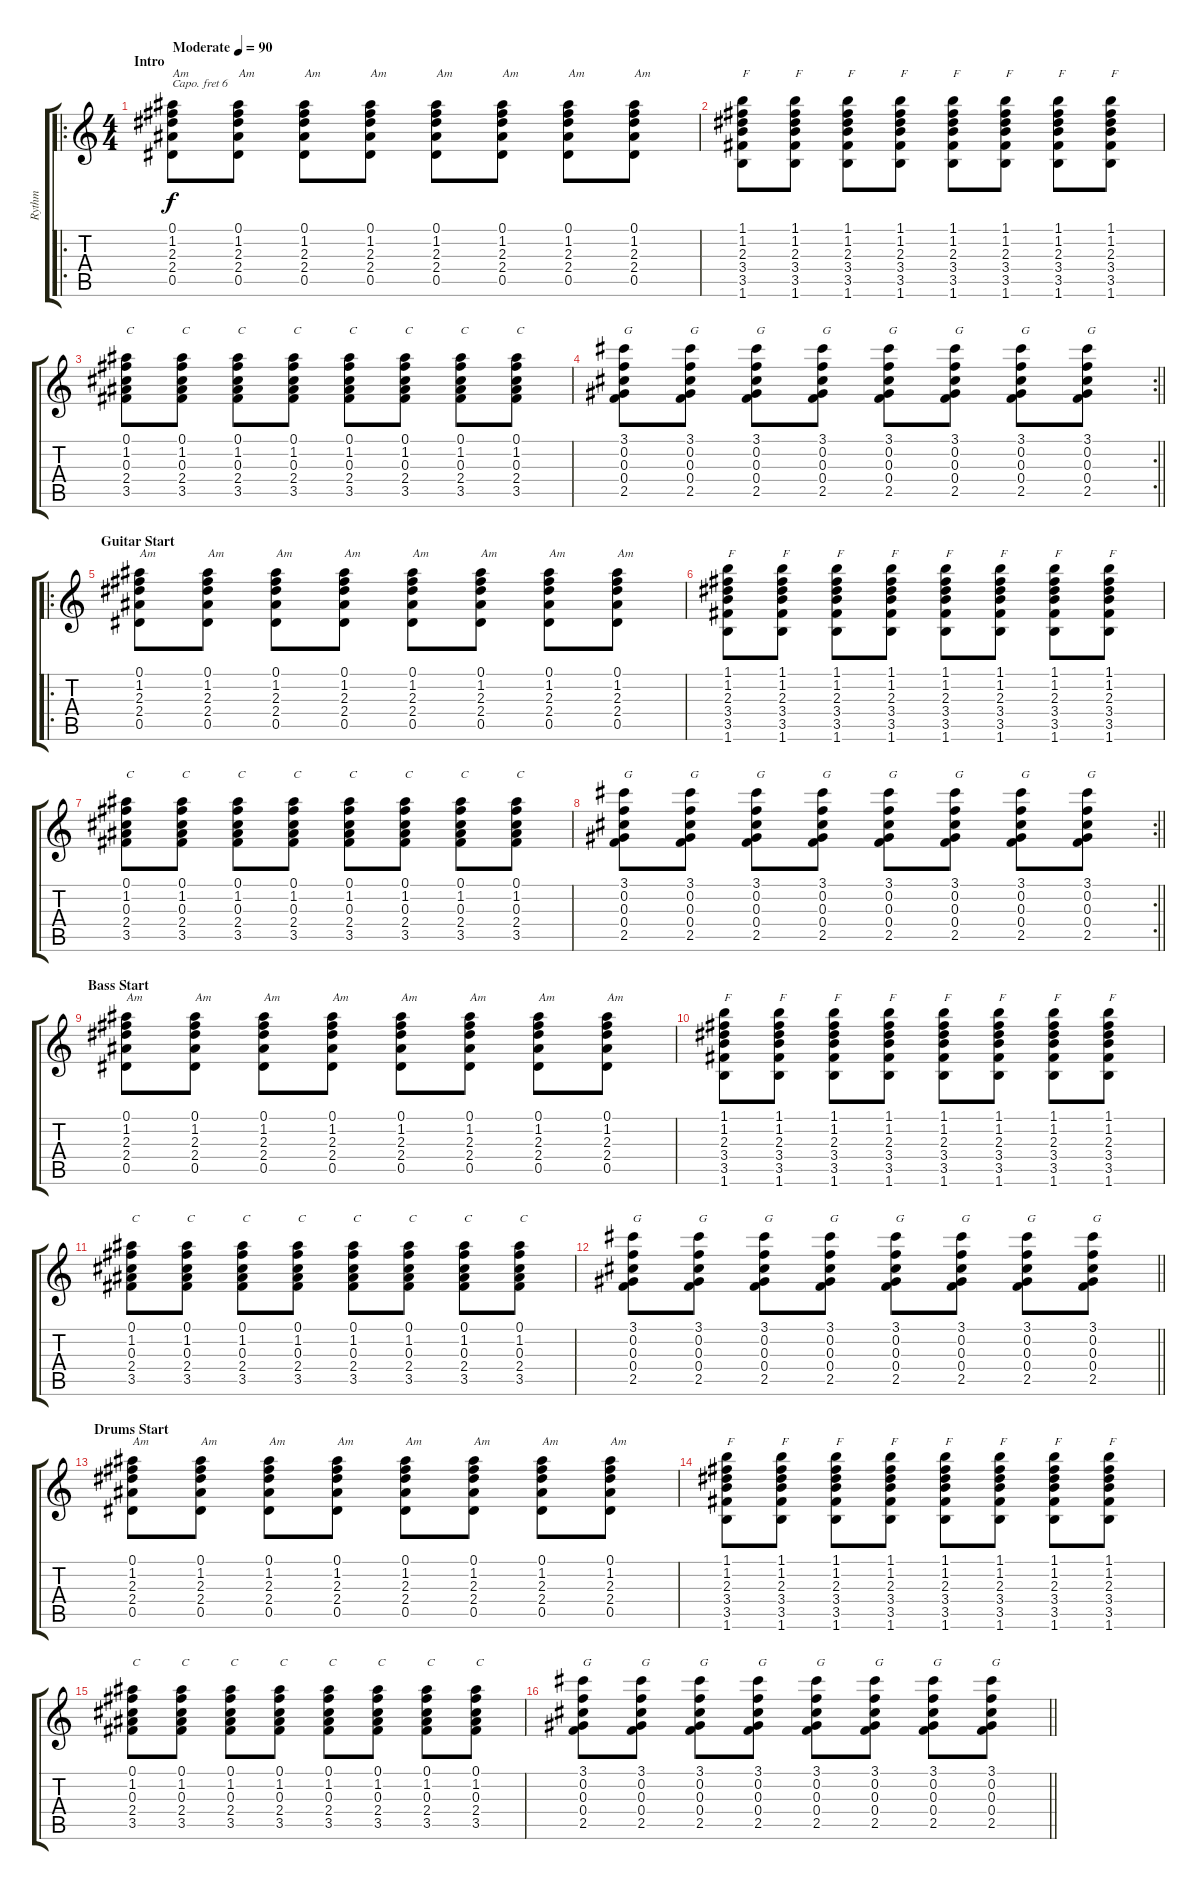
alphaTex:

\track ("Rythm" "Rythm") {instrument acousticguitarsteel}
\staff {score tabs}
\capo 6
\tuning (E4 B3 G3 D3 A2 E2) {hide}
\ro
\ts (4 4)
\section ("" "Intro")
\tempo (90 "Moderate")
\clef g2
\ks c
(0.1 1.2 2.3 2.4 0.5).8{txt "Am" dy f instrument acousticguitarsteel} (0.1 1.2 2.3 2.4 0.5).8{txt "Am"} (0.1 1.2 2.3 2.4 0.5).8{txt "Am"} (0.1 1.2 2.3 2.4 0.5).8{txt "Am"} (0.1 1.2 2.3 2.4 0.5).8{txt "Am"} (0.1 1.2 2.3 2.4 0.5).8{txt "Am"} (0.1 1.2 2.3 2.4 0.5).8{txt "Am"} (0.1 1.2 2.3 2.4 0.5).8{txt "Am"} |
(1.1 1.2 2.3 3.4 3.5 1.6).8{txt "F"} (1.1 1.2 2.3 3.4 3.5 1.6).8{txt "F"} (1.1 1.2 2.3 3.4 3.5 1.6).8{txt "F"} (1.1 1.2 2.3 3.4 3.5 1.6).8{txt "F"} (1.1 1.2 2.3 3.4 3.5 1.6).8{txt "F"} (1.1 1.2 2.3 3.4 3.5 1.6).8{txt "F"} (1.1 1.2 2.3 3.4 3.5 1.6).8{txt "F"} (1.1 1.2 2.3 3.4 3.5 1.6).8{txt "F"} |
(0.1 1.2 0.3 2.4 3.5).8{txt "C"} (0.1 1.2 0.3 2.4 3.5).8{txt "C"} (0.1 1.2 0.3 2.4 3.5).8{txt "C"} (0.1 1.2 0.3 2.4 3.5).8{txt "C"} (0.1 1.2 0.3 2.4 3.5).8{txt "C"} (0.1 1.2 0.3 2.4 3.5).8{txt "C"} (0.1 1.2 0.3 2.4 3.5).8{txt "C"} (0.1 1.2 0.3 2.4 3.5).8{txt "C"} |
\rc 2
\barLineRight lightlight
(3.1 0.2 0.3 0.4 2.5).8{txt "G"} (3.1 0.2 0.3 0.4 2.5).8{txt "G"} (3.1 0.2 0.3 0.4 2.5).8{txt "G"} (3.1 0.2 0.3 0.4 2.5).8{txt "G"} (3.1 0.2 0.3 0.4 2.5).8{txt "G"} (3.1 0.2 0.3 0.4 2.5).8{txt "G"} (3.1 0.2 0.3 0.4 2.5).8{txt "G"} (3.1 0.2 0.3 0.4 2.5).8{txt "G"} |
\ro
\section ("" "Guitar Start")
(0.1 1.2 2.3 2.4 0.5).8{txt "Am"} (0.1 1.2 2.3 2.4 0.5).8{txt "Am"} (0.1 1.2 2.3 2.4 0.5).8{txt "Am"} (0.1 1.2 2.3 2.4 0.5).8{txt "Am"} (0.1 1.2 2.3 2.4 0.5).8{txt "Am"} (0.1 1.2 2.3 2.4 0.5).8{txt "Am"} (0.1 1.2 2.3 2.4 0.5).8{txt "Am"} (0.1 1.2 2.3 2.4 0.5).8{txt "Am"} |
(1.1 1.2 2.3 3.4 3.5 1.6).8{txt "F"} (1.1 1.2 2.3 3.4 3.5 1.6).8{txt "F"} (1.1 1.2 2.3 3.4 3.5 1.6).8{txt "F"} (1.1 1.2 2.3 3.4 3.5 1.6).8{txt "F"} (1.1 1.2 2.3 3.4 3.5 1.6).8{txt "F"} (1.1 1.2 2.3 3.4 3.5 1.6).8{txt "F"} (1.1 1.2 2.3 3.4 3.5 1.6).8{txt "F"} (1.1 1.2 2.3 3.4 3.5 1.6).8{txt "F"} |
(0.1 1.2 0.3 2.4 3.5).8{txt "C"} (0.1 1.2 0.3 2.4 3.5).8{txt "C"} (0.1 1.2 0.3 2.4 3.5).8{txt "C"} (0.1 1.2 0.3 2.4 3.5).8{txt "C"} (0.1 1.2 0.3 2.4 3.5).8{txt "C"} (0.1 1.2 0.3 2.4 3.5).8{txt "C"} (0.1 1.2 0.3 2.4 3.5).8{txt "C"} (0.1 1.2 0.3 2.4 3.5).8{txt "C"} |
\rc 2
\barLineRight lightlight
(3.1 0.2 0.3 0.4 2.5).8{txt "G"} (3.1 0.2 0.3 0.4 2.5).8{txt "G"} (3.1 0.2 0.3 0.4 2.5).8{txt "G"} (3.1 0.2 0.3 0.4 2.5).8{txt "G"} (3.1 0.2 0.3 0.4 2.5).8{txt "G"} (3.1 0.2 0.3 0.4 2.5).8{txt "G"} (3.1 0.2 0.3 0.4 2.5).8{txt "G"} (3.1 0.2 0.3 0.4 2.5).8{txt "G"} |
\section ("" "Bass Start")
(0.1 1.2 2.3 2.4 0.5).8{txt "Am"} (0.1 1.2 2.3 2.4 0.5).8{txt "Am"} (0.1 1.2 2.3 2.4 0.5).8{txt "Am"} (0.1 1.2 2.3 2.4 0.5).8{txt "Am"} (0.1 1.2 2.3 2.4 0.5).8{txt "Am"} (0.1 1.2 2.3 2.4 0.5).8{txt "Am"} (0.1 1.2 2.3 2.4 0.5).8{txt "Am"} (0.1 1.2 2.3 2.4 0.5).8{txt "Am"} |
(1.1 1.2 2.3 3.4 3.5 1.6).8{txt "F"} (1.1 1.2 2.3 3.4 3.5 1.6).8{txt "F"} (1.1 1.2 2.3 3.4 3.5 1.6).8{txt "F"} (1.1 1.2 2.3 3.4 3.5 1.6).8{txt "F"} (1.1 1.2 2.3 3.4 3.5 1.6).8{txt "F"} (1.1 1.2 2.3 3.4 3.5 1.6).8{txt "F"} (1.1 1.2 2.3 3.4 3.5 1.6).8{txt "F"} (1.1 1.2 2.3 3.4 3.5 1.6).8{txt "F"} |
(0.1 1.2 0.3 2.4 3.5).8{txt "C"} (0.1 1.2 0.3 2.4 3.5).8{txt "C"} (0.1 1.2 0.3 2.4 3.5).8{txt "C"} (0.1 1.2 0.3 2.4 3.5).8{txt "C"} (0.1 1.2 0.3 2.4 3.5).8{txt "C"} (0.1 1.2 0.3 2.4 3.5).8{txt "C"} (0.1 1.2 0.3 2.4 3.5).8{txt "C"} (0.1 1.2 0.3 2.4 3.5).8{txt "C"} |
\barLineRight lightlight
(3.1 0.2 0.3 0.4 2.5).8{txt "G"} (3.1 0.2 0.3 0.4 2.5).8{txt "G"} (3.1 0.2 0.3 0.4 2.5).8{txt "G"} (3.1 0.2 0.3 0.4 2.5).8{txt "G"} (3.1 0.2 0.3 0.4 2.5).8{txt "G"} (3.1 0.2 0.3 0.4 2.5).8{txt "G"} (3.1 0.2 0.3 0.4 2.5).8{txt "G"} (3.1 0.2 0.3 0.4 2.5).8{txt "G"} |
\section ("" "Drums Start")
(0.1 1.2 2.3 2.4 0.5).8{txt "Am"} (0.1 1.2 2.3 2.4 0.5).8{txt "Am"} (0.1 1.2 2.3 2.4 0.5).8{txt "Am"} (0.1 1.2 2.3 2.4 0.5).8{txt "Am"} (0.1 1.2 2.3 2.4 0.5).8{txt "Am"} (0.1 1.2 2.3 2.4 0.5).8{txt "Am"} (0.1 1.2 2.3 2.4 0.5).8{txt "Am"} (0.1 1.2 2.3 2.4 0.5).8{txt "Am"} |
(1.1 1.2 2.3 3.4 3.5 1.6).8{txt "F"} (1.1 1.2 2.3 3.4 3.5 1.6).8{txt "F"} (1.1 1.2 2.3 3.4 3.5 1.6).8{txt "F"} (1.1 1.2 2.3 3.4 3.5 1.6).8{txt "F"} (1.1 1.2 2.3 3.4 3.5 1.6).8{txt "F"} (1.1 1.2 2.3 3.4 3.5 1.6).8{txt "F"} (1.1 1.2 2.3 3.4 3.5 1.6).8{txt "F"} (1.1 1.2 2.3 3.4 3.5 1.6).8{txt "F"} |
(0.1 1.2 0.3 2.4 3.5).8{txt "C"} (0.1 1.2 0.3 2.4 3.5).8{txt "C"} (0.1 1.2 0.3 2.4 3.5).8{txt "C"} (0.1 1.2 0.3 2.4 3.5).8{txt "C"} (0.1 1.2 0.3 2.4 3.5).8{txt "C"} (0.1 1.2 0.3 2.4 3.5).8{txt "C"} (0.1 1.2 0.3 2.4 3.5).8{txt "C"} (0.1 1.2 0.3 2.4 3.5).8{txt "C"} |
\barLineRight lightlight
(3.1 0.2 0.3 0.4 2.5).8{txt "G"} (3.1 0.2 0.3 0.4 2.5).8{txt "G"} (3.1 0.2 0.3 0.4 2.5).8{txt "G"} (3.1 0.2 0.3 0.4 2.5).8{txt "G"} (3.1 0.2 0.3 0.4 2.5).8{txt "G"} (3.1 0.2 0.3 0.4 2.5).8{txt "G"} (3.1 0.2 0.3 0.4 2.5).8{txt "G"} (3.1 0.2 0.3 0.4 2.5).8{txt "G"}
